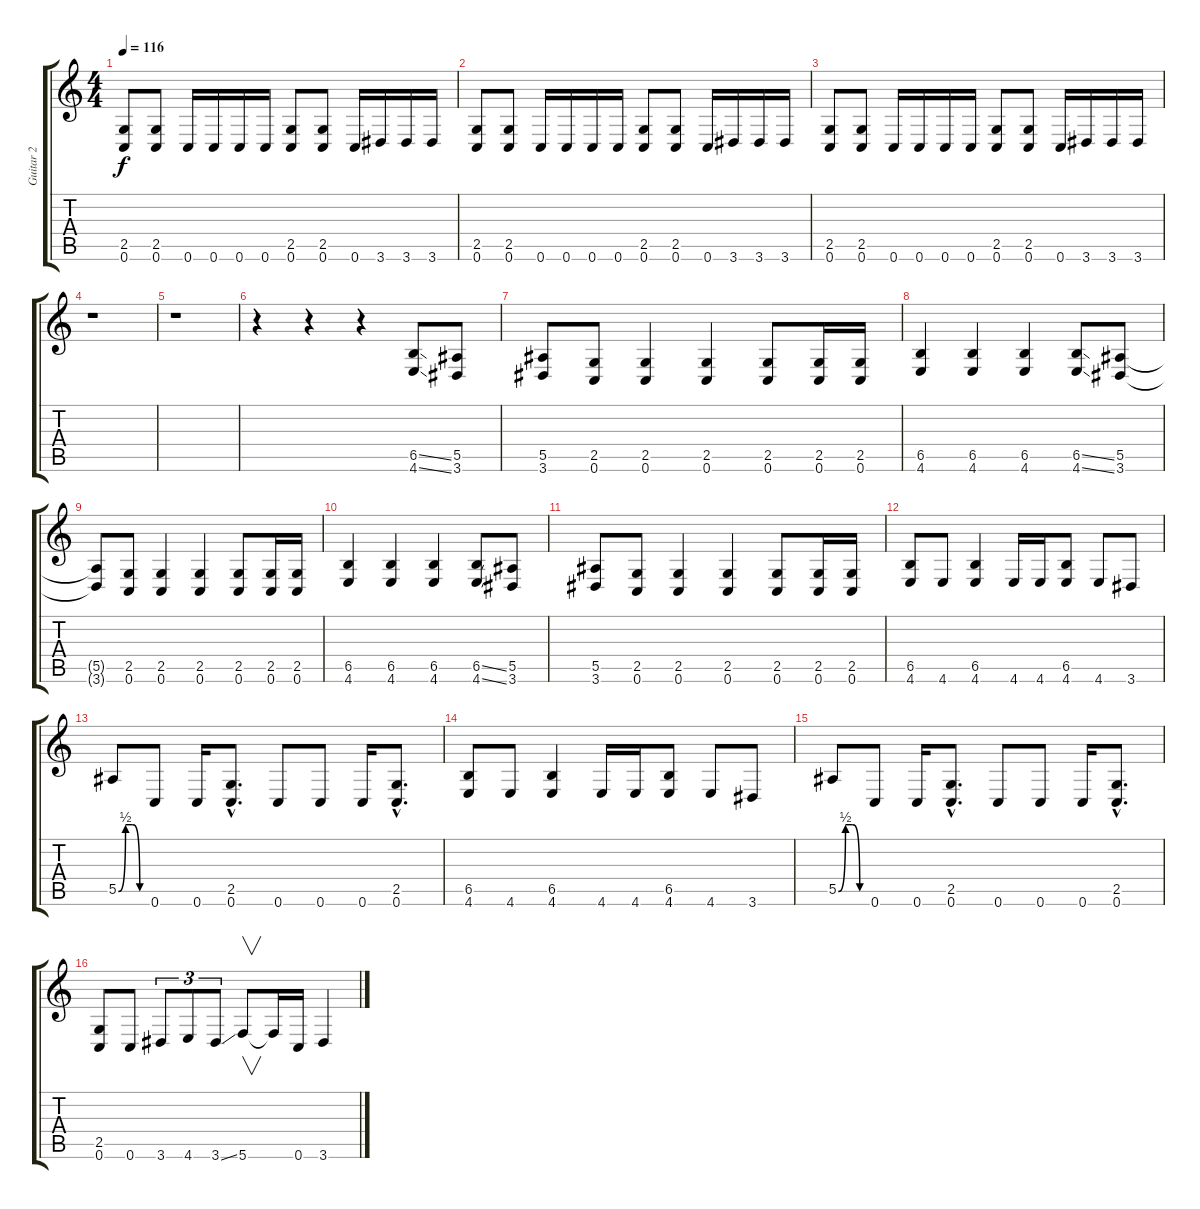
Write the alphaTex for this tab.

\track ("Guitar 2" "Guitar 2") {instrument overdrivenguitar}
\staff {score tabs}
\tuning (C4 G3 Eb3 Bb2 F2 C2) {hide}
\ts (4 4)
\tempo 116
\clef g2
\ks c
(2.5 0.6).8{dy f} (2.5 0.6).8 0.6.16 0.6.16 0.6.16 0.6.16 (2.5 0.6).8 (2.5 0.6).8 0.6.16 3.6.16 3.6.16 3.6.16 |
(2.5 0.6).8 (2.5 0.6).8 0.6.16 0.6.16 0.6.16 0.6.16 (2.5 0.6).8 (2.5 0.6).8 0.6.16 3.6.16 3.6.16 3.6.16 |
(2.5 0.6).8 (2.5 0.6).8 0.6.16 0.6.16 0.6.16 0.6.16 (2.5 0.6).8 (2.5 0.6).8 0.6.16 3.6.16 3.6.16 3.6.16 |
r.1 |
r.1 |
r.4 r.4 r.4 (6.5{ss} 4.6{ss}).8 (5.5 3.6).8 |
(5.5 3.6).8 (2.5 0.6).8 (2.5 0.6).4 (2.5 0.6).4 (2.5 0.6).8 (2.5 0.6).16 (2.5 0.6).16 |
(6.5 4.6).4 (6.5 4.6).4 (6.5 4.6).4 (6.5{ss} 4.6{ss}).8 (5.5 3.6).8 |
(5.5{t} 3.6{t}).8 (2.5 0.6).8 (2.5 0.6).4 (2.5 0.6).4 (2.5 0.6).8 (2.5 0.6).16 (2.5 0.6).16 |
(6.5 4.6).4 (6.5 4.6).4 (6.5 4.6).4 (6.5{ss} 4.6{ss}).8 (5.5 3.6).8 |
(5.5 3.6).8 (2.5 0.6).8 (2.5 0.6).4 (2.5 0.6).4 (2.5 0.6).8 (2.5 0.6).16 (2.5 0.6).16 |
(6.5 4.6).8 4.6.8 (6.5 4.6).4 4.6.16 4.6.16 (6.5 4.6).8 4.6.8 3.6.8 |
5.5{be (custom 0 0 15 2 30 2 45 0 60 0)}.8 0.6.8 0.6.16 (2.5{hac} 0.6{hac}).8{d} 0.6.8 0.6.8 0.6.16 (2.5{hac} 0.6{hac}).8{d} |
(6.5 4.6).8 4.6.8 (6.5 4.6).4 4.6.16 4.6.16 (6.5 4.6).8 4.6.8 3.6.8 |
5.5{be (custom 0 0 15 2 30 2 45 0 60 0)}.8 0.6.8 0.6.16 (2.5{hac} 0.6{hac}).8{d} 0.6.8 0.6.8 0.6.16 (2.5{hac} 0.6{hac}).8{d} |
(2.5 0.6).8 0.6.8 3.6.8{tu (3 2)} 4.6.8{tu (3 2)} 3.6{ss}.8{tu (3 2)} 5.6.8{v} 5.6{t}.16 0.6.16 3.6.4
